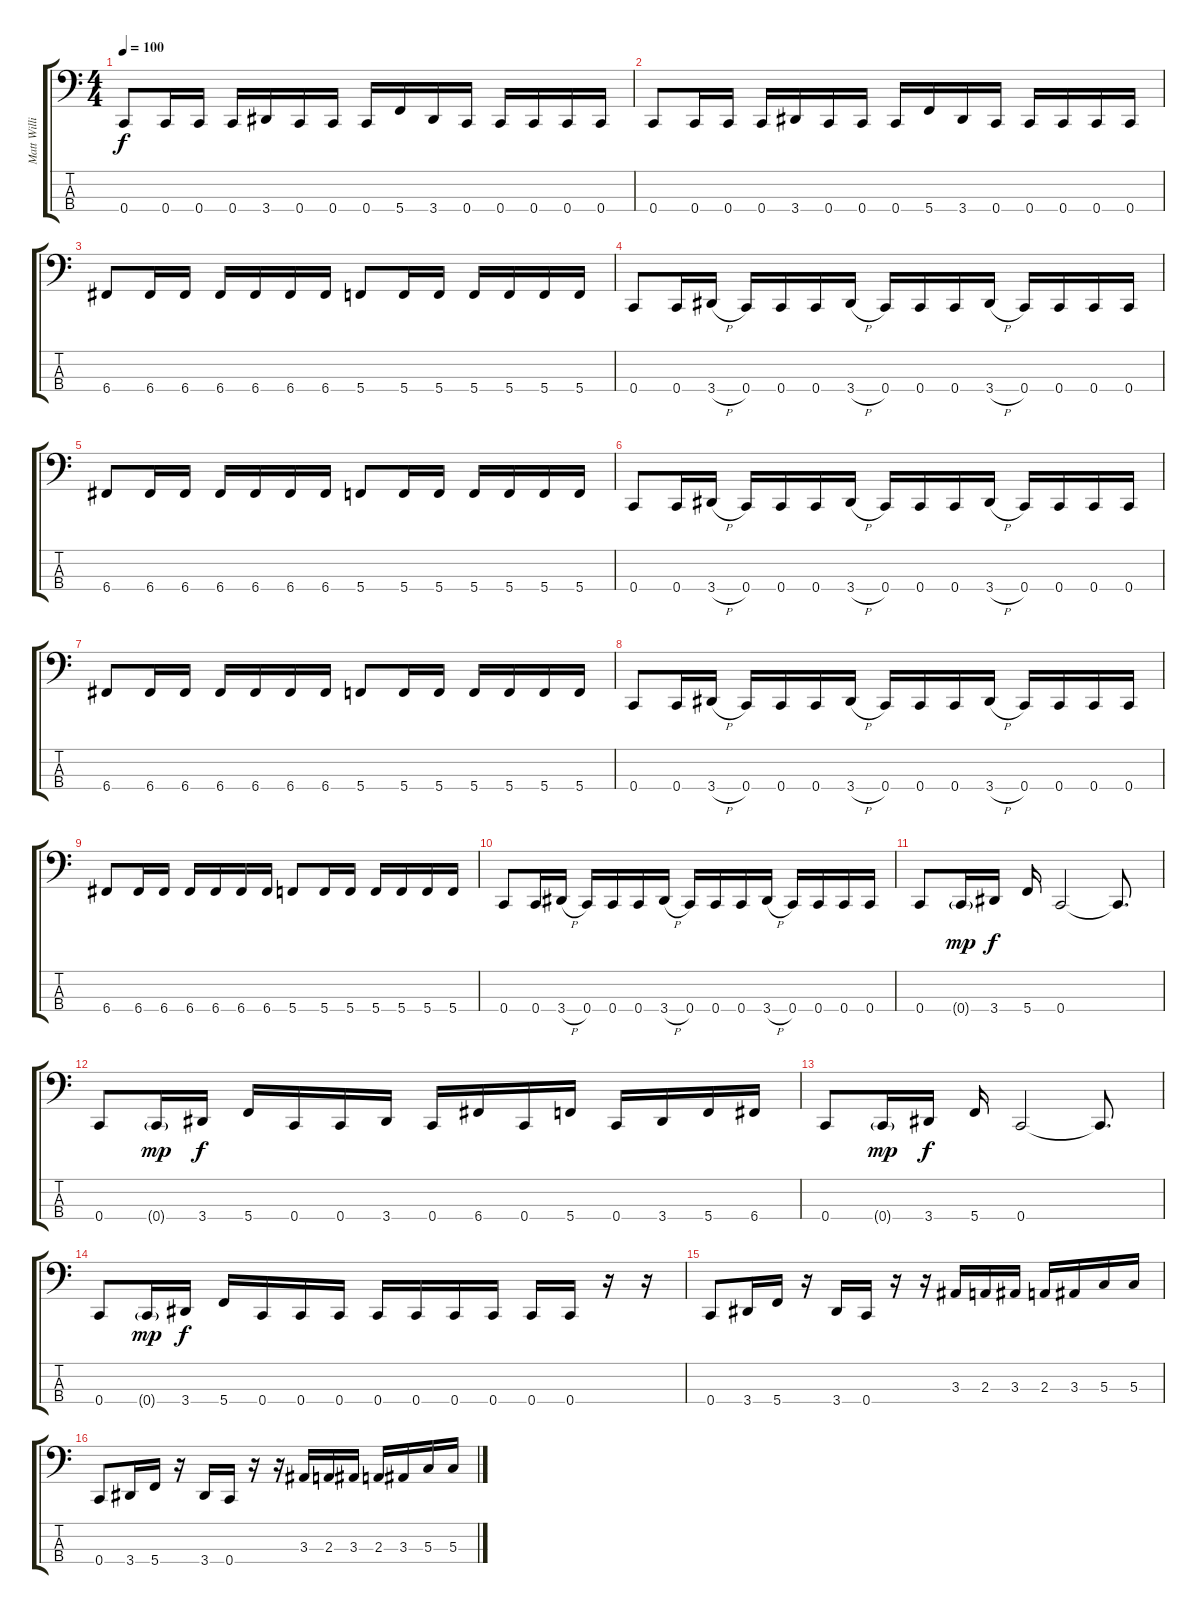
\track ("Matt Williams" "Matt Willi") {instrument electricbasspick}
\staff {score tabs}
\tuning (F2 C2 G1 C1) {hide}
\ts (4 4)
\tempo 100
\clef f4
\ks c
0.4.8{dy f} 0.4.16 0.4.16 0.4.16 3.4.16 0.4.16 0.4.16 0.4.16 5.4.16 3.4.16 0.4.16 0.4.16 0.4.16 0.4.16 0.4.16 |
0.4.8 0.4.16 0.4.16 0.4.16 3.4.16 0.4.16 0.4.16 0.4.16 5.4.16 3.4.16 0.4.16 0.4.16 0.4.16 0.4.16 0.4.16 |
6.4.8 6.4.16 6.4.16 6.4.16 6.4.16 6.4.16 6.4.16 5.4.8 5.4.16 5.4.16 5.4.16 5.4.16 5.4.16 5.4.16 |
0.4.8 0.4.16 3.4{h}.16 0.4.16 0.4.16 0.4.16 3.4{h}.16 0.4.16 0.4.16 0.4.16 3.4{h}.16 0.4.16 0.4.16 0.4.16 0.4.16 |
6.4.8 6.4.16 6.4.16 6.4.16 6.4.16 6.4.16 6.4.16 5.4.8 5.4.16 5.4.16 5.4.16 5.4.16 5.4.16 5.4.16 |
0.4.8 0.4.16 3.4{h}.16 0.4.16 0.4.16 0.4.16 3.4{h}.16 0.4.16 0.4.16 0.4.16 3.4{h}.16 0.4.16 0.4.16 0.4.16 0.4.16 |
6.4.8 6.4.16 6.4.16 6.4.16 6.4.16 6.4.16 6.4.16 5.4.8 5.4.16 5.4.16 5.4.16 5.4.16 5.4.16 5.4.16 |
0.4.8 0.4.16 3.4{h}.16 0.4.16 0.4.16 0.4.16 3.4{h}.16 0.4.16 0.4.16 0.4.16 3.4{h}.16 0.4.16 0.4.16 0.4.16 0.4.16 |
6.4.8 6.4.16 6.4.16 6.4.16 6.4.16 6.4.16 6.4.16 5.4.8 5.4.16 5.4.16 5.4.16 5.4.16 5.4.16 5.4.16 |
0.4.8 0.4.16 3.4{h}.16 0.4.16 0.4.16 0.4.16 3.4{h}.16 0.4.16 0.4.16 0.4.16 3.4{h}.16 0.4.16 0.4.16 0.4.16 0.4.16 |
0.4.8 0.4{g}.16{dy mp} 3.4.16{dy f} 5.4.16 0.4.2 0.4{t}.8{d} |
0.4.8 0.4{g}.16{dy mp} 3.4.16{dy f} 5.4.16 0.4.16 0.4.16 3.4.16 0.4.16 6.4.16 0.4.16 5.4.16 0.4.16 3.4.16 5.4.16 6.4.16 |
0.4.8 0.4{g}.16{dy mp} 3.4.16{dy f} 5.4.16 0.4.2 0.4{t}.8{d} |
0.4.8 0.4{g}.16{dy mp} 3.4.16{dy f} 5.4.16 0.4.16 0.4.16 0.4.16 0.4.16 0.4.16 0.4.16 0.4.16 0.4.16 0.4.16 r.16 r.16 |
0.4.8 3.4.16 5.4.16 r.16 3.4.16 0.4.16 r.16 r.16 3.3.16 2.3.16 3.3.16 2.3.16 3.3.16 5.3.16 5.3.16 |
0.4.8 3.4.16 5.4.16 r.16 3.4.16 0.4.16 r.16 r.16 3.3.16 2.3.16 3.3.16 2.3.16 3.3.16 5.3.16 5.3.16
